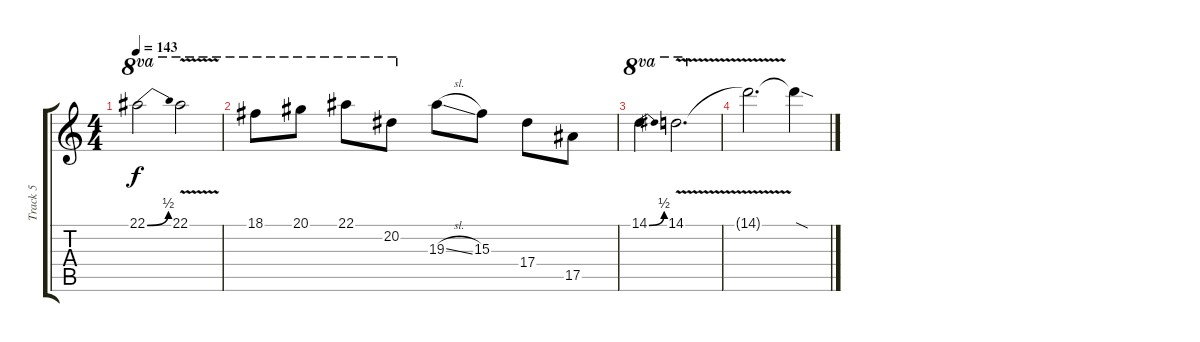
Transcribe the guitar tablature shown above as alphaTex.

\track ("Track 5" "Track 5") {instrument distortionguitar}
\staff {score tabs}
\tuning (C4 G3 Eb3 Bb2 F2 C2) {hide}
\ts (4 4)
\tempo 143
\clef g2
\ks c
22.1{be (bend 0 0 60 2)}.2{ot 8va dy f} 22.1{v}.2{ot 8va} |
18.1.8{ot 8va} 20.1.8{ot 8va} 22.1.8{ot 8va} 20.2.8{ot 8va} 19.3{sl}.8 15.3.8 17.4.8 17.5.8 |
14.1{be (bend 0 0 60 2)}.4{ot 8va} 14.1{v}.2{d ot 8va} |
14.1{t}.2{d} 14.1{sod t}.4
